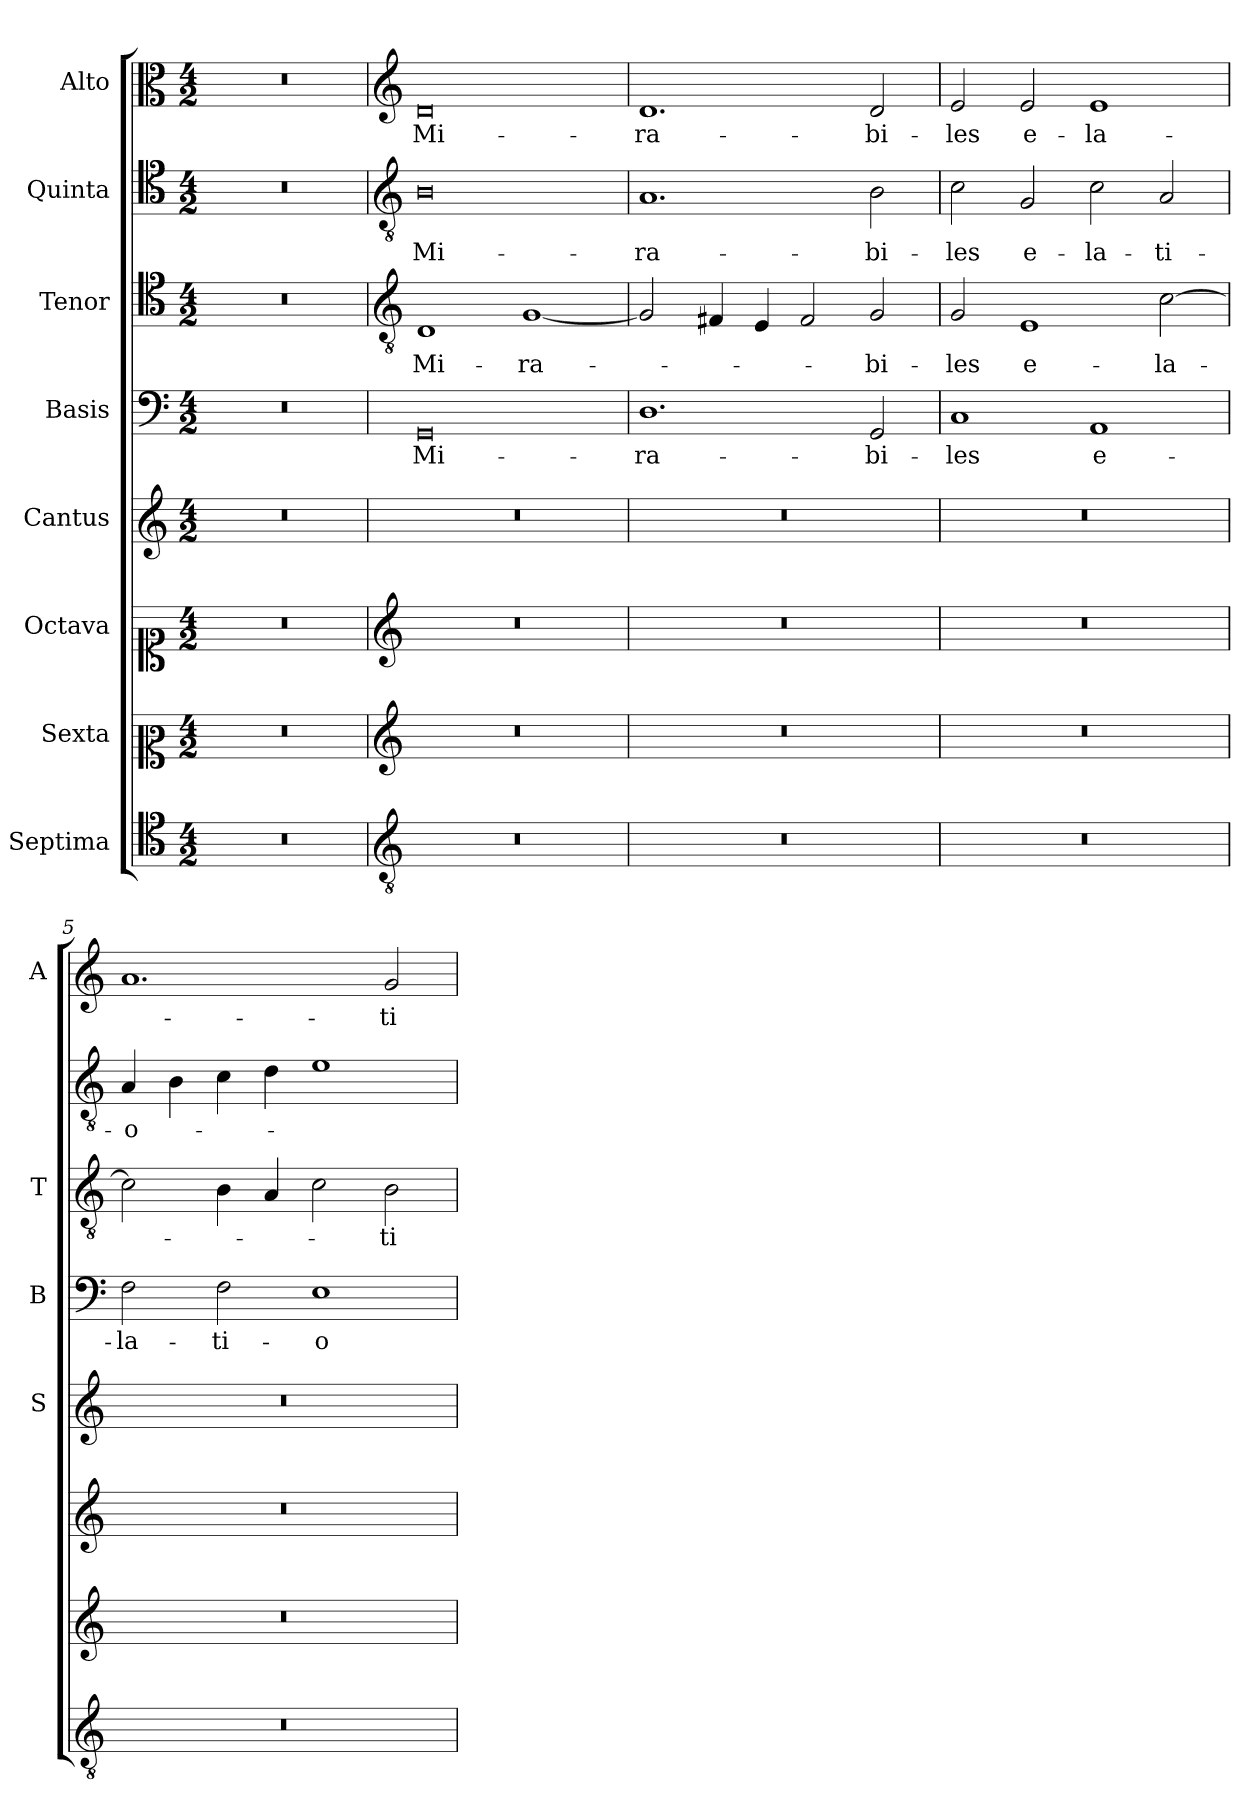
**kern	**kern	**kern	**kern	**kern	**text	**kern	**text	**kern	**text	**kern	**text
*part8	*part7	*part6	*part5	*part4	*part4	*part3	*part3	*part2	*part2	*part1	*part1
*staff8	*staff7	*staff6	*staff5	*staff4	*staff4	*staff3	*staff3	*staff2	*staff2	*staff1	*staff1
*I"Septima	*I"Sexta	*I"Octava	*I"Cantus	*I"Basis	*	*I"Tenor	*	*I"Quinta	*	*I"Alto	*
*	*	*	*I'S	*I'B	*	*I'T	*	*	*	*I'A	*
*clefC4	*clefC2	*clefC1	*clefG2	*clefF4	*	*clefC4	*	*clefC4	*	*clefC3	*
*k[]	*k[]	*k[]	*k[]	*k[]	*	*k[]	*	*k[]	*	*k[]	*
*C:	*C:	*C:	*C:	*C:	*	*C:	*	*C:	*	*C:	*
*M4/2	*M4/2	*M4/2	*M4/2	*M4/2	*	*M4/2	*	*M4/2	*	*M4/2	*
=1	=1	=1	=1	=1	=1	=1	=1	=1	=1	=1	=1
0r	0r	0r	0r	0r	.	0r	.	0r	.	0r	.
=2	=2	=2	=2	=2	=2	=2	=2	=2	=2	=2	=2
*clefGv2	*clefG2	*clefG2	*	*	*	*clefGv2	*	*clefGv2	*	*clefG2	*
!	!	!	!	!	!LO:LY:b	!	!LO:LY:b	!	!LO:LY:b	!	!LO:LY:b
0r	0r	0r	0r	0GG	Mi-	1D	Mi-	0B	Mi-	0d	Mi-
!	!	!	!	!	!	!	!LO:LY:b	!	!	!	!
.	.	.	.	.	.	[1G	-ra-	.	.	.	.
=3	=3	=3	=3	=3	=3	=3	=3	=3	=3	=3	=3
!	!	!	!	!	!LO:LY:b	!	!	!	!LO:LY:b	!	!LO:LY:b
0r	0r	0r	0r	1.D	-ra-	2G/]	.	1.A	-ra-	1.d	-ra-
.	.	.	.	.	.	4F#X/	.	.	.	.	.
.	.	.	.	.	.	4E/	.	.	.	.	.
.	.	.	.	.	.	2F#/	.	.	.	.	.
!	!	!	!	!	!LO:LY:b	!	!LO:LY:b	!	!LO:LY:b	!	!LO:LY:b
.	.	.	.	2GG/	-bi-	2G/	-bi-	2B\	-bi-	2d/	-bi-
=4	=4	=4	=4	=4	=4	=4	=4	=4	=4	=4	=4
!	!	!	!	!	!LO:LY:b	!	!LO:LY:b	!	!LO:LY:b	!	!LO:LY:b
0r	0r	0r	0r	1C	-les	2G/	-les	2c\	-les	2e/	-les
!	!	!	!	!	!	!	!LO:LY:b	!	!LO:LY:b	!	!LO:LY:b
.	.	.	.	.	.	1E	e-	2G/	e-	2e/	e-
!	!	!	!	!	!LO:LY:b	!	!	!	!LO:LY:b	!	!LO:LY:b
.	.	.	.	1AA	e-	.	.	2c\	-la-	1e	-la-
!	!	!	!	!	!	!	!LO:LY:b	!	!LO:LY:b	!	!
.	.	.	.	.	.	[2c\	-la-	2A/	-ti-	.	.
=5	=5	=5	=5	=5	=5	=5	=5	=5	=5	=5	=5
!	!	!	!	!	!LO:LY:b	!	!	!	!LO:LY:b	!	!
0r	0r	0r	0r	2F\	-la-	2c\]	.	4A/	-o-	1.a	.
.	.	.	.	.	.	.	.	4B\	.	.	.
!	!	!	!	!	!LO:LY:b	!	!	!	!	!	!
.	.	.	.	2F\	-ti-	4B\	.	4c\	.	.	.
.	.	.	.	.	.	4A/	.	4d\	.	.	.
!	!	!	!	!	!LO:LY:b	!	!	!	!	!	!
.	.	.	.	1E	-o-	2c\	.	1e	.	.	.
!	!	!	!	!	!	!	!LO:LY:b	!	!	!	!LO:LY:b
.	.	.	.	.	.	2B\	-ti-	.	.	2g/	-ti-
=	=	=	=	=	=	=	=	=	=	=	=
*-	*-	*-	*-	*-	*-	*-	*-	*-	*-	*-	*-
